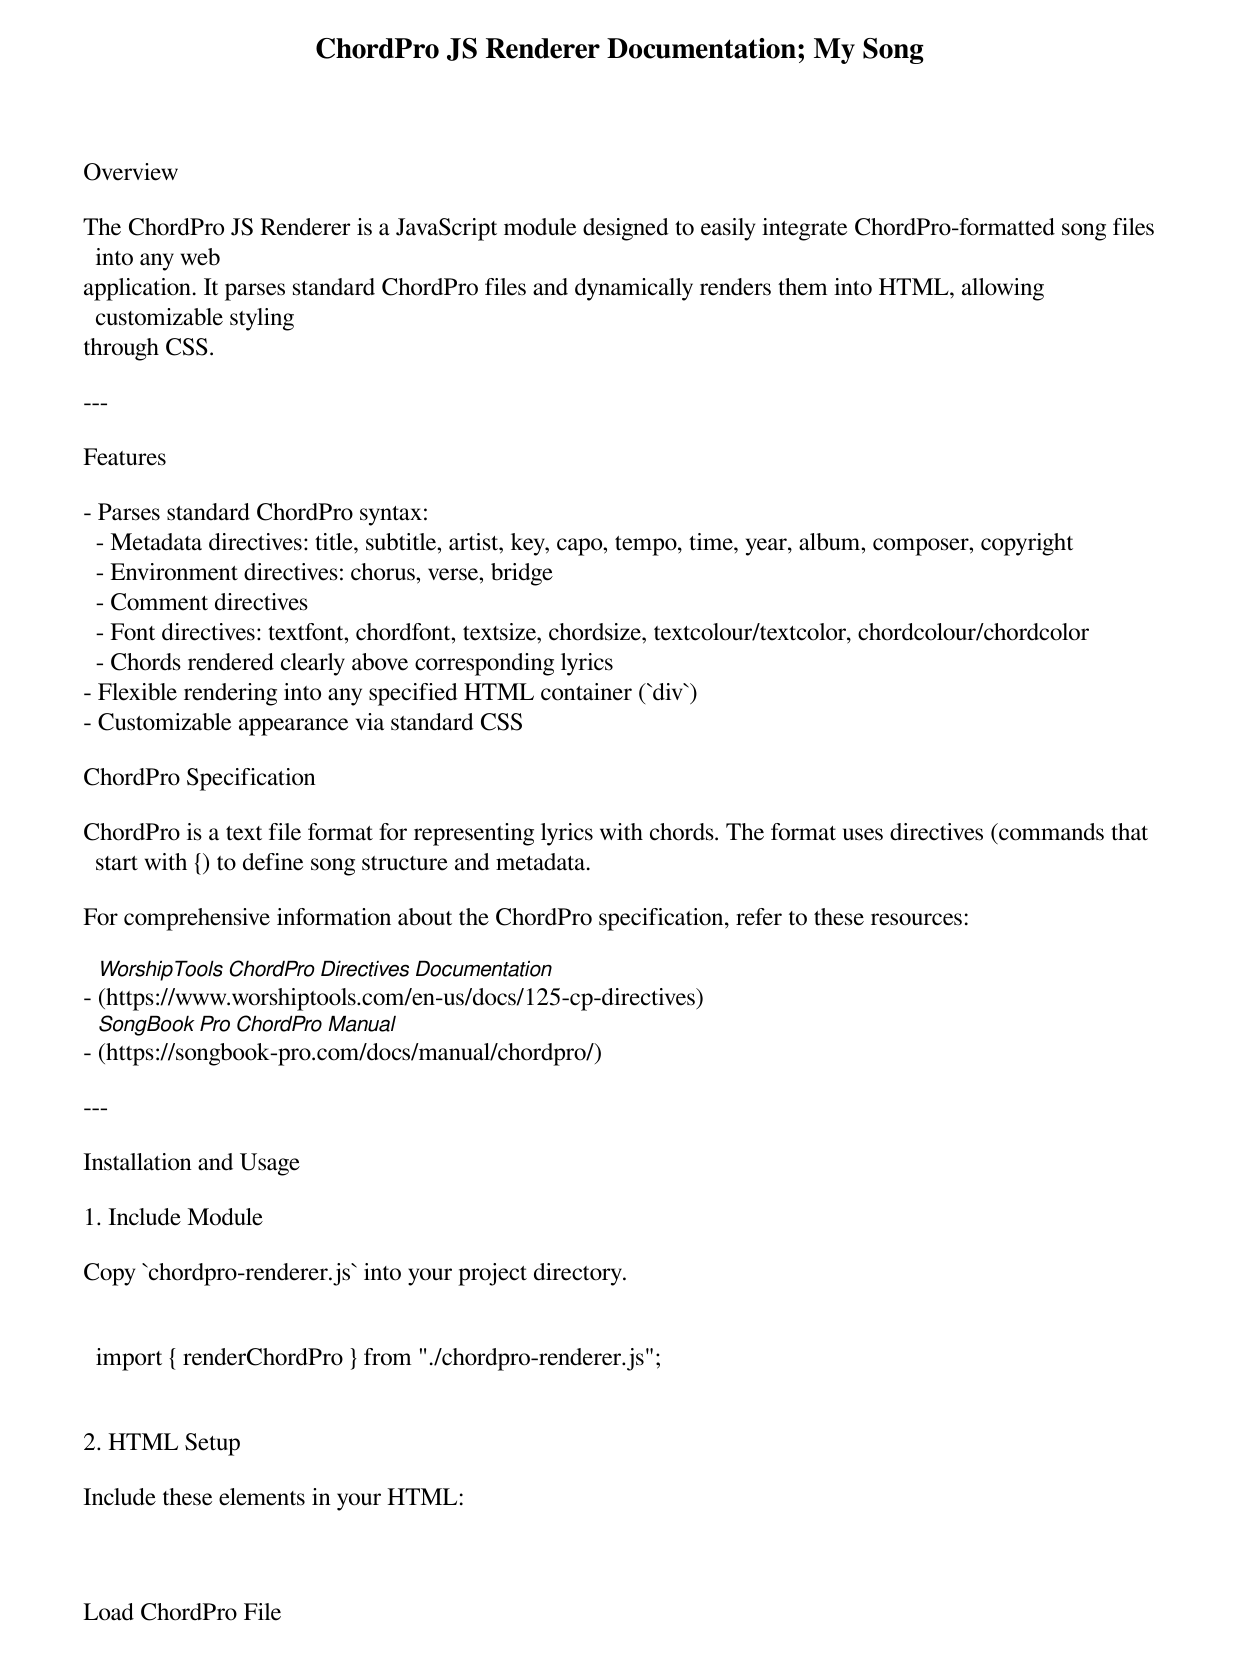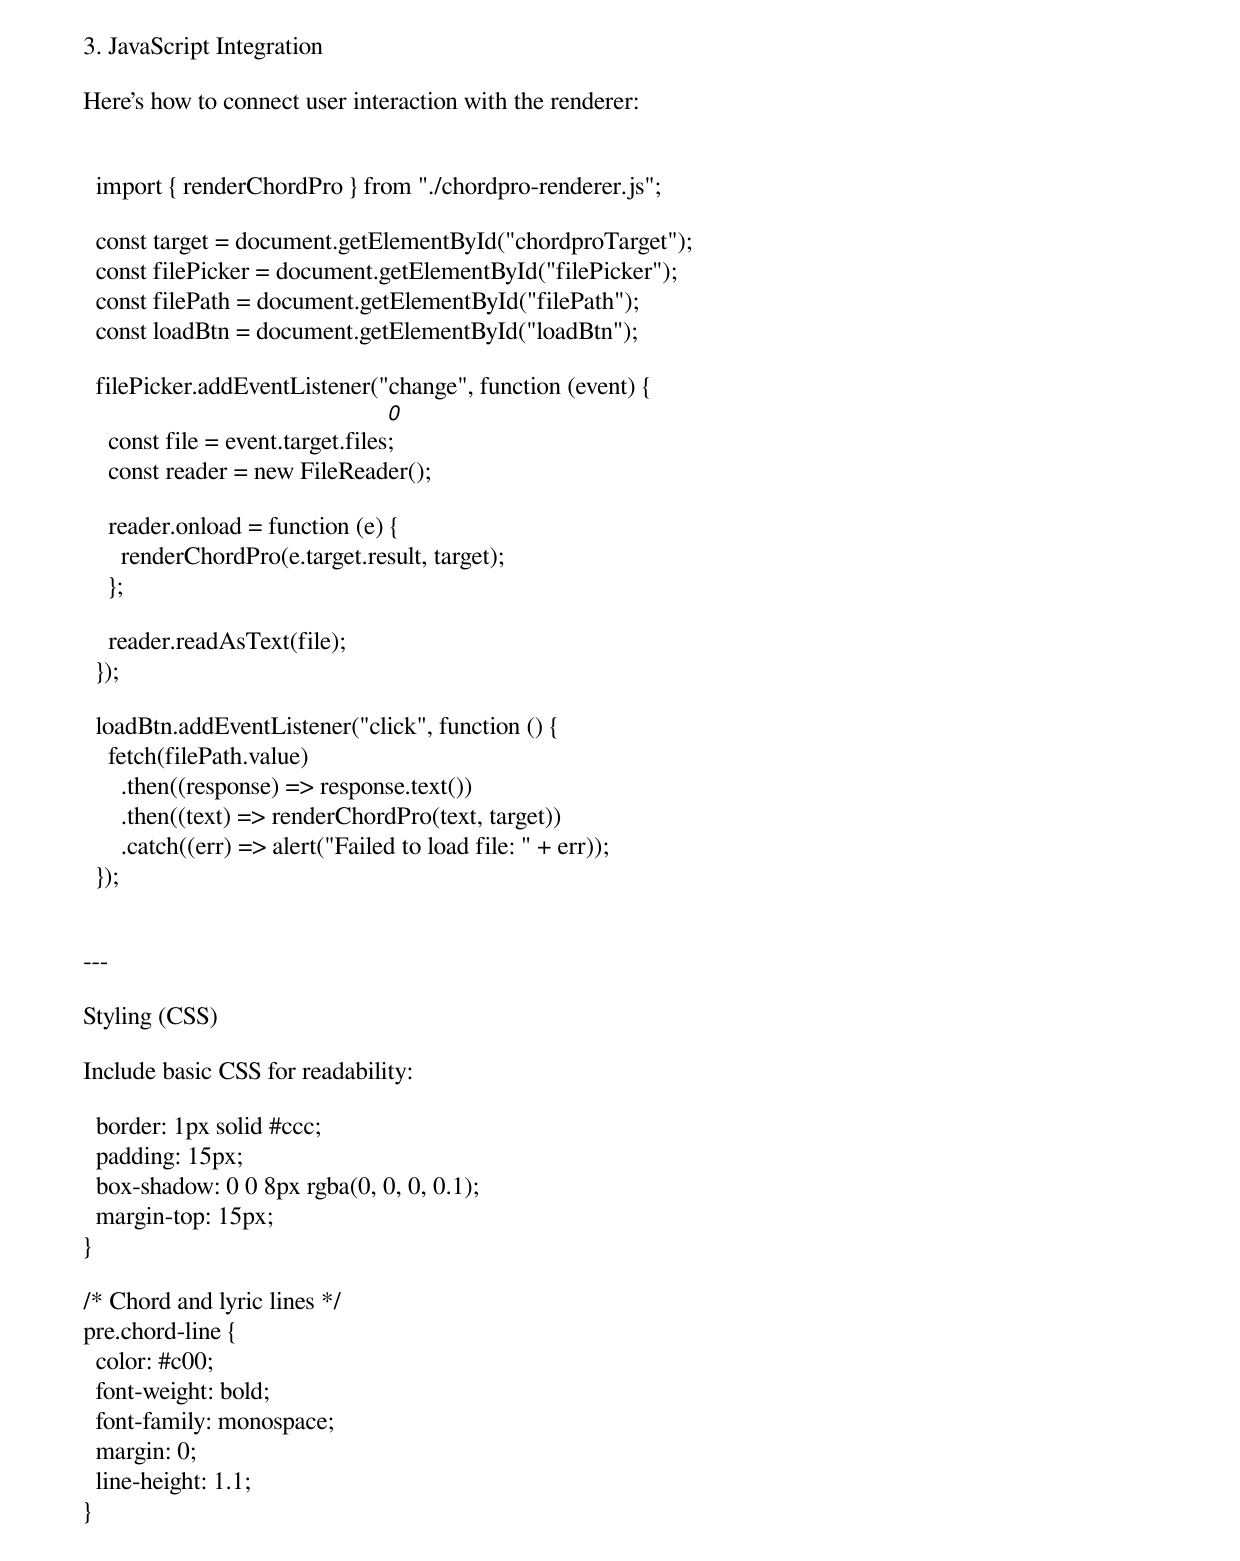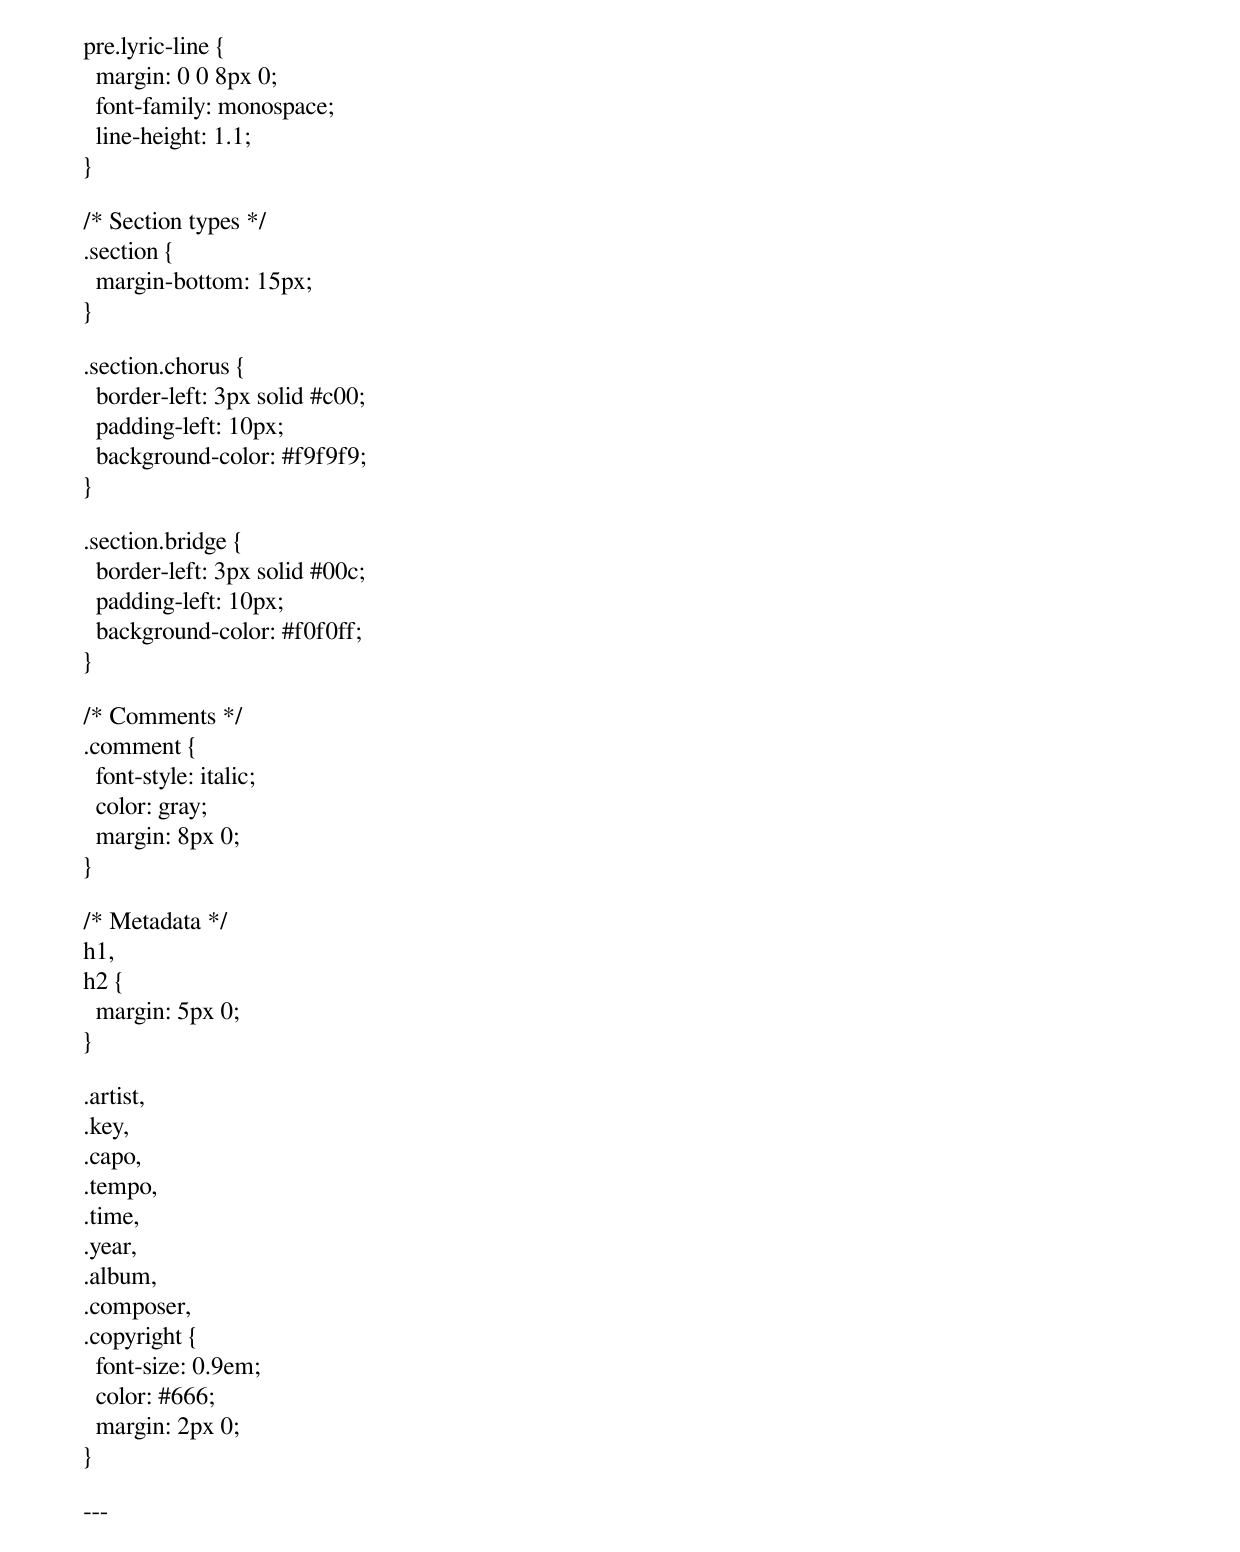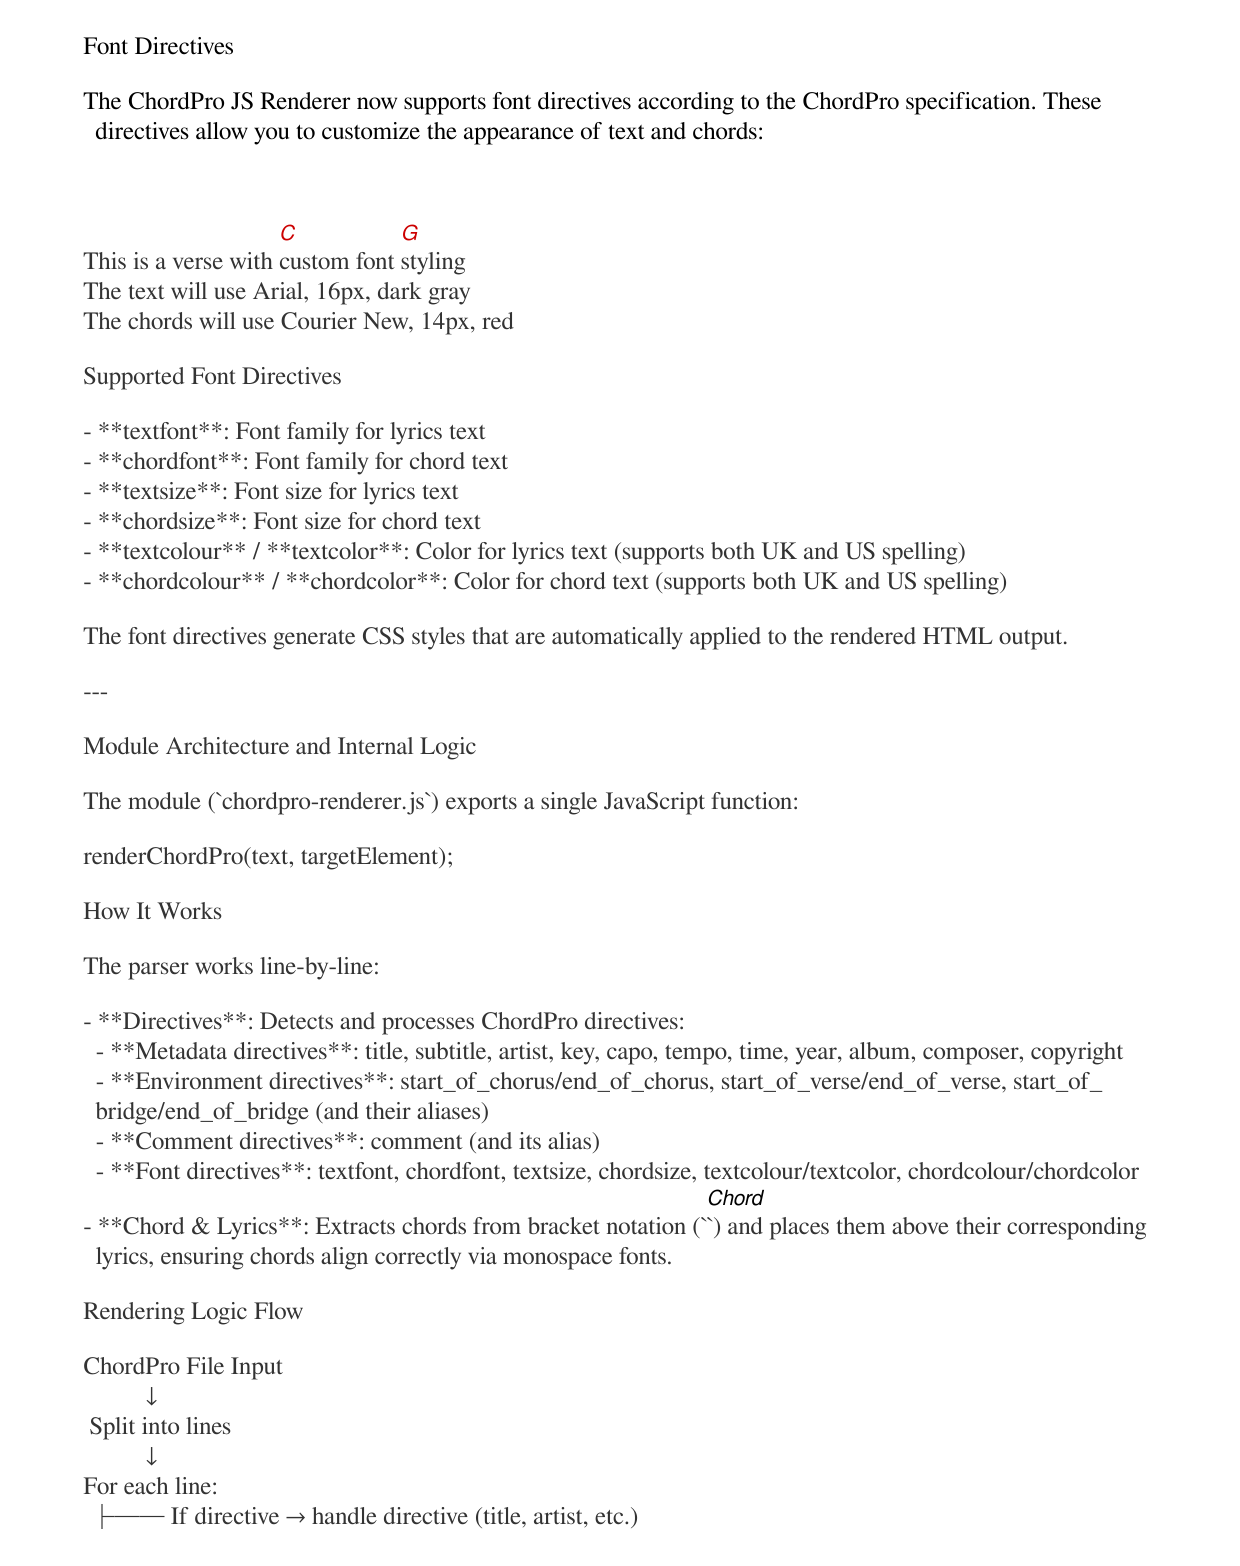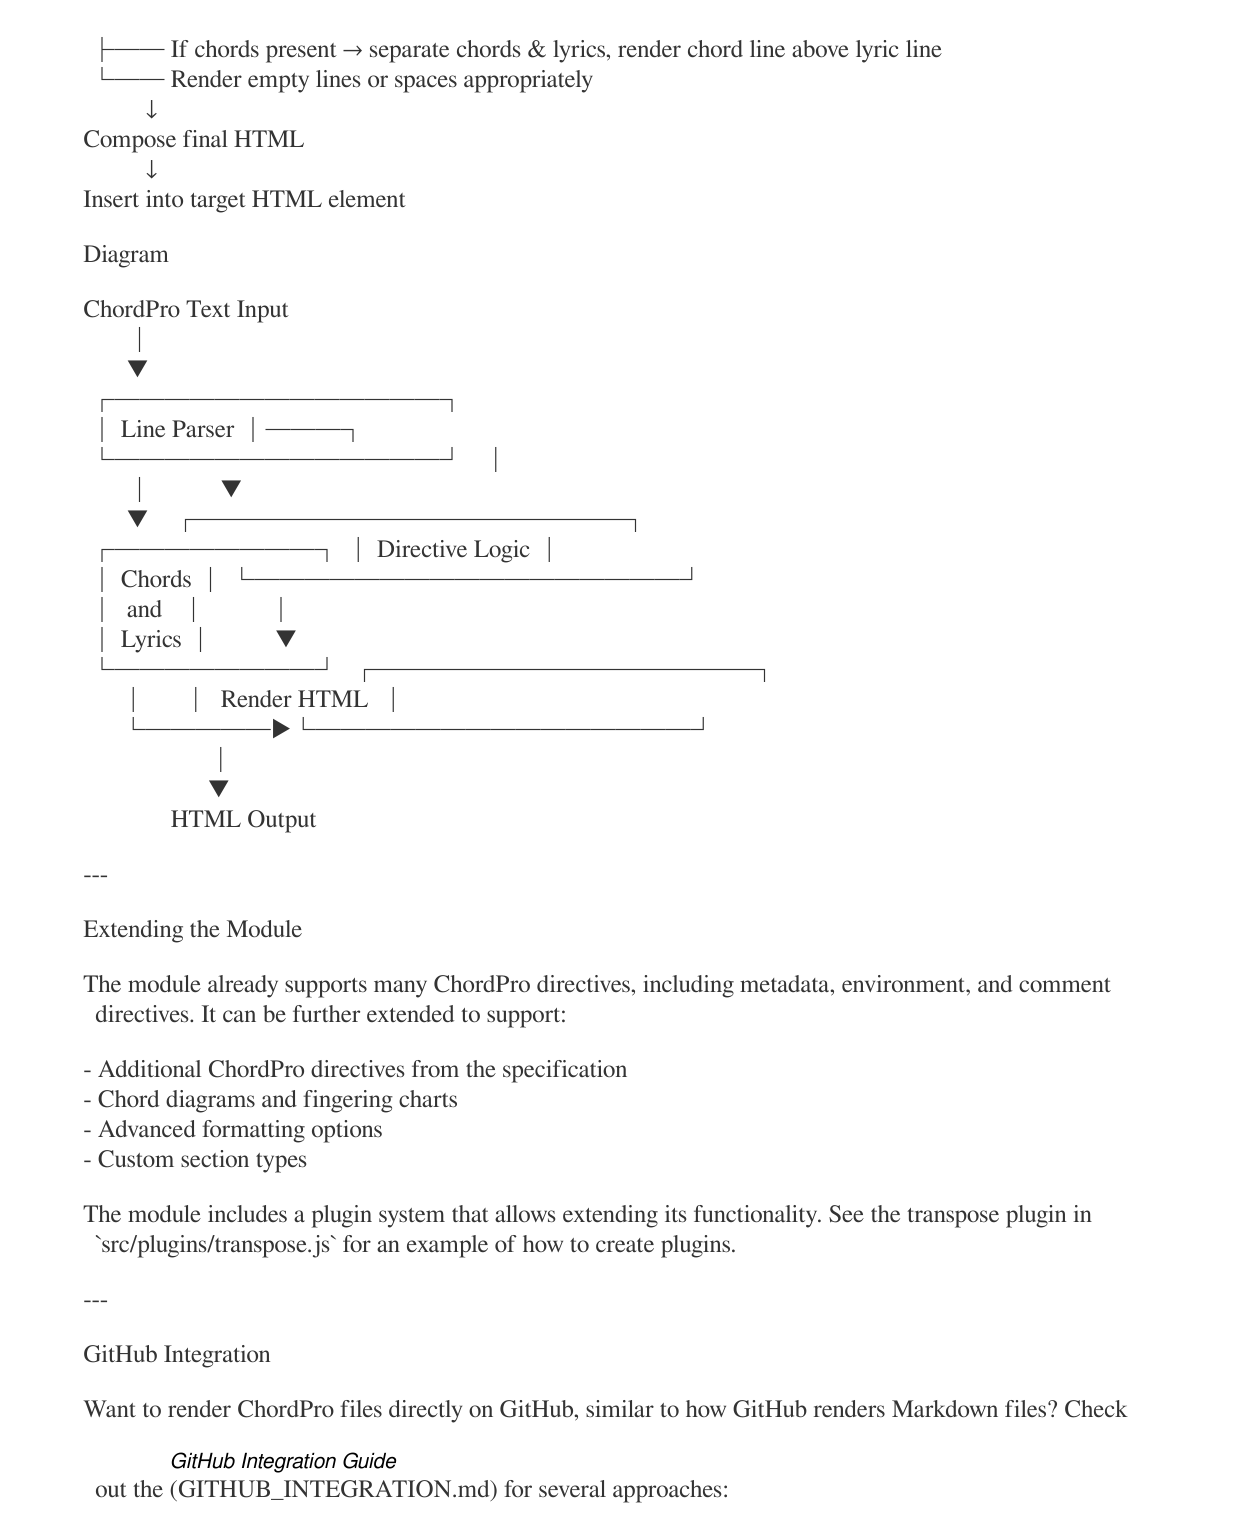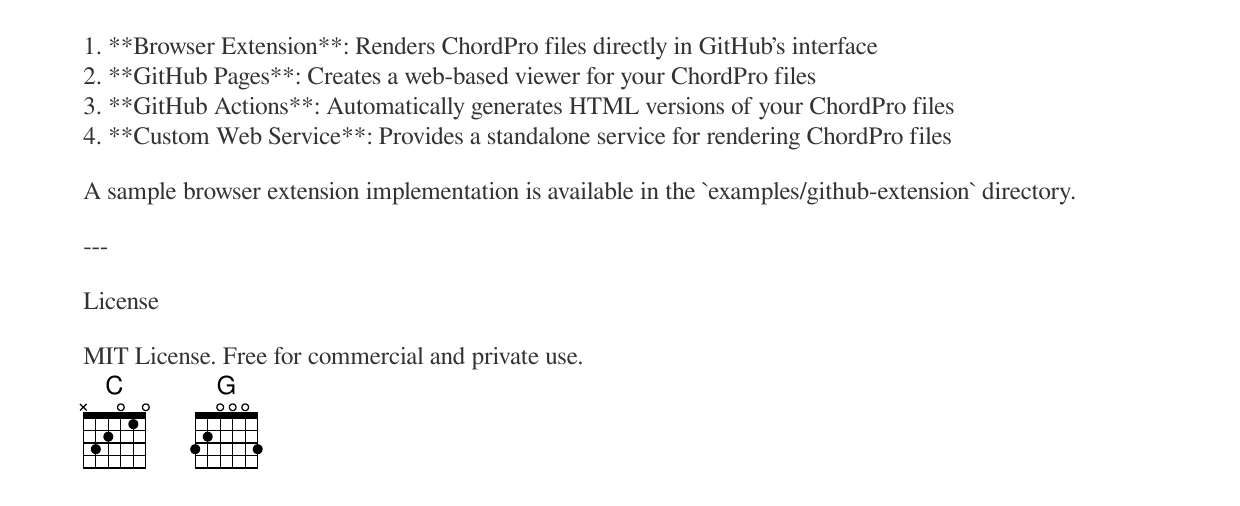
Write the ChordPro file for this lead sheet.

ChordPro JS Renderer Documentation

Overview

The ChordPro JS Renderer is a JavaScript module designed to easily integrate ChordPro-formatted song files into any web
application. It parses standard ChordPro files and dynamically renders them into HTML, allowing customizable styling
through CSS.

---

Features

- Parses standard ChordPro syntax:
  - Metadata directives: title, subtitle, artist, key, capo, tempo, time, year, album, composer, copyright
  - Environment directives: chorus, verse, bridge
  - Comment directives
  - Font directives: textfont, chordfont, textsize, chordsize, textcolour/textcolor, chordcolour/chordcolor
  - Chords rendered clearly above corresponding lyrics
- Flexible rendering into any specified HTML container (`div`)
- Customizable appearance via standard CSS

ChordPro Specification

ChordPro is a text file format for representing lyrics with chords. The format uses directives (commands that start with {) to define song structure and metadata.

For comprehensive information about the ChordPro specification, refer to these resources:

- [WorshipTools ChordPro Directives Documentation](https://www.worshiptools.com/en-us/docs/125-cp-directives)
- [SongBook Pro ChordPro Manual](https://songbook-pro.com/docs/manual/chordpro/)

---

Installation and Usage

1. Include Module

Copy `chordpro-renderer.js` into your project directory.

<script type="module">
  import { renderChordPro } from "./chordpro-renderer.js";
</script>

2. HTML Setup

Include these elements in your HTML:

<input type="file" id="filePicker" accept=".cho,.chopro,.txt" />
<input type="text" id="filePath" placeholder="Or enter file URL" />
<button id="loadBtn">Load ChordPro File</button>
<div id="chordproTarget"></div>

3. JavaScript Integration

Here's how to connect user interaction with the renderer:

<script type="module">
  import { renderChordPro } from "./chordpro-renderer.js";

  const target = document.getElementById("chordproTarget");
  const filePicker = document.getElementById("filePicker");
  const filePath = document.getElementById("filePath");
  const loadBtn = document.getElementById("loadBtn");

  filePicker.addEventListener("change", function (event) {
    const file = event.target.files[0];
    const reader = new FileReader();

    reader.onload = function (e) {
      renderChordPro(e.target.result, target);
    };

    reader.readAsText(file);
  });

  loadBtn.addEventListener("click", function () {
    fetch(filePath.value)
      .then((response) => response.text())
      .then((text) => renderChordPro(text, target))
      .catch((err) => alert("Failed to load file: " + err));
  });
</script>

---

Styling (CSS)

Include basic CSS for readability:

  border: 1px solid #ccc;
  padding: 15px;
  box-shadow: 0 0 8px rgba(0, 0, 0, 0.1);
  margin-top: 15px;
}

/* Chord and lyric lines */
pre.chord-line {
  color: #c00;
  font-weight: bold;
  font-family: monospace;
  margin: 0;
  line-height: 1.1;
}

pre.lyric-line {
  margin: 0 0 8px 0;
  font-family: monospace;
  line-height: 1.1;
}

/* Section types */
.section {
  margin-bottom: 15px;
}

.section.chorus {
  border-left: 3px solid #c00;
  padding-left: 10px;
  background-color: #f9f9f9;
}

.section.bridge {
  border-left: 3px solid #00c;
  padding-left: 10px;
  background-color: #f0f0ff;
}

/* Comments */
.comment {
  font-style: italic;
  color: gray;
  margin: 8px 0;
}

/* Metadata */
h1,
h2 {
  margin: 5px 0;
}

.artist,
.key,
.capo,
.tempo,
.time,
.year,
.album,
.composer,
.copyright {
  font-size: 0.9em;
  color: #666;
  margin: 2px 0;
}

---

Font Directives

The ChordPro JS Renderer now supports font directives according to the ChordPro specification. These directives allow you to customize the appearance of text and chords:

{title: My Song}
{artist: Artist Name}

{textfont: Arial, sans-serif}
{textsize: 16px}
{textcolour: #333333}
{chordfont: "Courier New", monospace}
{chordsize: 14px}
{chordcolour: #cc0000}

{start_of_verse}
This is a verse with [C]custom font [G]styling
The text will use Arial, 16px, dark gray
The chords will use Courier New, 14px, red
{end_of_verse}

Supported Font Directives

- **textfont**: Font family for lyrics text
- **chordfont**: Font family for chord text
- **textsize**: Font size for lyrics text
- **chordsize**: Font size for chord text
- **textcolour** / **textcolor**: Color for lyrics text (supports both UK and US spelling)
- **chordcolour** / **chordcolor**: Color for chord text (supports both UK and US spelling)

The font directives generate CSS styles that are automatically applied to the rendered HTML output.

---

Module Architecture and Internal Logic

The module (`chordpro-renderer.js`) exports a single JavaScript function:

renderChordPro(text, targetElement);

How It Works

The parser works line-by-line:

- **Directives**: Detects and processes ChordPro directives:
  - **Metadata directives**: title, subtitle, artist, key, capo, tempo, time, year, album, composer, copyright
  - **Environment directives**: start_of_chorus/end_of_chorus, start_of_verse/end_of_verse, start_of_bridge/end_of_bridge (and their aliases)
  - **Comment directives**: comment (and its alias)
  - **Font directives**: textfont, chordfont, textsize, chordsize, textcolour/textcolor, chordcolour/chordcolor
- **Chord & Lyrics**: Extracts chords from bracket notation (`[Chord]`) and places them above their corresponding
  lyrics, ensuring chords align correctly via monospace fonts.

Rendering Logic Flow

ChordPro File Input
          ↓
 Split into lines
          ↓
For each line:
 ├── If directive → handle directive (title, artist, etc.)
 ├── If chords present → separate chords & lyrics, render chord line above lyric line
 └── Render empty lines or spaces appropriately
          ↓
Compose final HTML
          ↓
Insert into target HTML element

Diagram

ChordPro Text Input
       │
       ▼
 ┌─────────────┐
 │ Line Parser │───┐
 └─────────────┘   │
       │           ▼
       ▼    ┌─────────────────┐
 ┌────────┐ │ Directive Logic │
 │ Chords │ └─────────────────┘
 │  and   │          │
 │ Lyrics │          ▼
 └────────┘  ┌───────────────┐
      │      │  Render HTML  │
      └─────▶└───────────────┘
                    │
                    ▼
              HTML Output

---

Extending the Module

The module already supports many ChordPro directives, including metadata, environment, and comment directives. It can be further extended to support:

- Additional ChordPro directives from the specification
- Chord diagrams and fingering charts
- Advanced formatting options
- Custom section types

The module includes a plugin system that allows extending its functionality. See the transpose plugin in `src/plugins/transpose.js` for an example of how to create plugins.

---

GitHub Integration

Want to render ChordPro files directly on GitHub, similar to how GitHub renders Markdown files? Check out the [GitHub Integration Guide](GITHUB_INTEGRATION.md) for several approaches:

1. **Browser Extension**: Renders ChordPro files directly in GitHub's interface
2. **GitHub Pages**: Creates a web-based viewer for your ChordPro files
3. **GitHub Actions**: Automatically generates HTML versions of your ChordPro files
4. **Custom Web Service**: Provides a standalone service for rendering ChordPro files

A sample browser extension implementation is available in the `examples/github-extension` directory.

---

License

MIT License. Free for commercial and private use.
